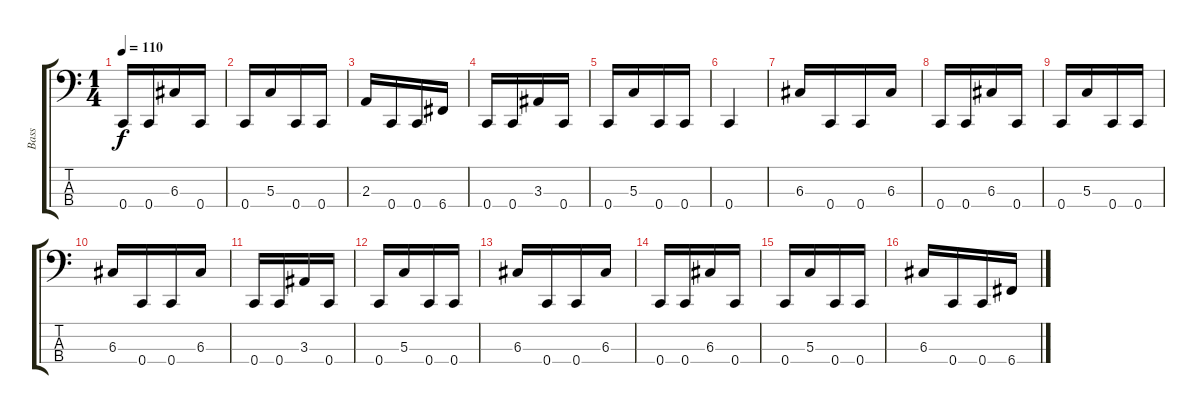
\track ("Bass" "Bass") {instrument electricbasspick}
\staff {score tabs}
\tuning (F2 C2 G1 C1) {hide}
\ts (1 4)
\tempo 110
\clef f4
\ks c
0.4.16{dy f} 0.4.16 6.3.16 0.4.16 |
0.4.16 5.3.16 0.4.16 0.4.16 |
2.3.16 0.4.16 0.4.16 6.4.16 |
0.4.16 0.4.16 3.3.16 0.4.16 |
0.4.16 5.3.16 0.4.16 0.4.16 |
0.4.4 |
6.3.16 0.4.16 0.4.16 6.3.16 |
0.4.16 0.4.16 6.3.16 0.4.16 |
0.4.16 5.3.16 0.4.16 0.4.16 |
6.3.16 0.4.16 0.4.16 6.3.16 |
0.4.16 0.4.16 3.3.16 0.4.16 |
0.4.16 5.3.16 0.4.16 0.4.16 |
6.3.16 0.4.16 0.4.16 6.3.16 |
0.4.16 0.4.16 6.3.16 0.4.16 |
0.4.16 5.3.16 0.4.16 0.4.16 |
6.3.16 0.4.16 0.4.16 6.4.16
